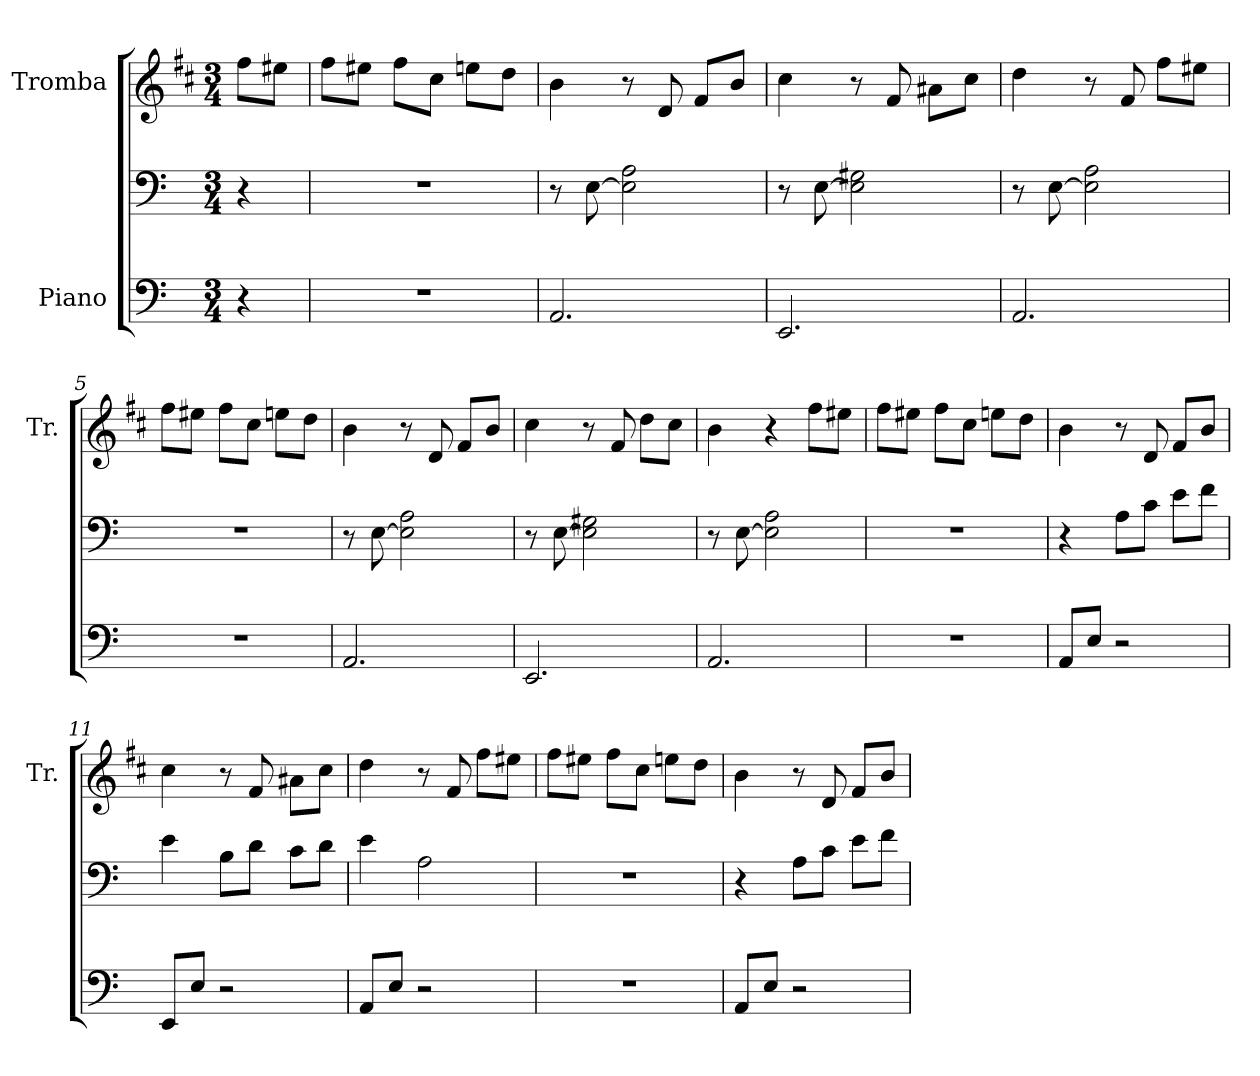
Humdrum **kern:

**kern	**kern	**kern
*part2	*part2	*part1
*staff3	*staff2	*staff1
*I"Piano	*	*I"Tromba
*	*	*I'Tr.
*clefF4	*clefF4	*clefG2
*	*	*ITrd1c2
*k[]	*k[]	*k[]
*M3/4	*M3/4	*M3/4
=	=	=
4r	4r	8ee\L
.	.	8dd#X\J
=1	=1	=1
2.r	2.r	8ee\L
.	.	8dd#X\J
.	.	8ee\L
.	.	8b\J
.	.	8ddn\L
.	.	8cc\J
=2	=2	=2
2.AA/	8r	4a\
.	[8E\	.
.	2E\] 2A\	8r
.	.	8c/
.	.	8e/L
.	.	8a/J
=3	=3	=3
2.EE/	8r	4b\
.	[8E\	.
.	2E\] 2G#X\	8r
.	.	8e/
.	.	8g#X\L
.	.	8b\J
=4	=4	=4
2.AA/	8r	4cc\
.	[8E\	.
.	2E\] 2A\	8r
.	.	8e/
.	.	8ee\L
.	.	8dd#X\J
=5	=5	=5
2.r	2.r	8ee\L
.	.	8dd#X\J
.	.	8ee\L
.	.	8b\J
.	.	8ddn\L
.	.	8cc\J
!!LO:LB:g=z
=6	=6	=6
2.AA/	8r	4a\
.	[8E\	.
.	2E\] 2A\	8r
.	.	8c/
.	.	8e/L
.	.	8a/J
=7	=7	=7
2.EE/	8r	4b\
.	[8E\	.
.	2E\] 2G#X\	8r
.	.	8e/
.	.	8cc\L
.	.	8b\J
=8	=8	=8
2.AA/	8r	4a\
.	[8E\	.
.	2E\] 2A\	4r
.	.	8ee\L
.	.	8dd#X\J
=9	=9	=9
2.r	2.r	8ee\L
.	.	8dd#X\J
.	.	8ee\L
.	.	8b\J
.	.	8ddn\L
.	.	8cc\J
=10	=10	=10
8AA/L	4r	4a\
8E/J	.	.
2r	8A\L	8r
.	8c\J	8c/
.	8e\L	8e/L
.	8f\J	8a/J
=11	=11	=11
8EE/L	4e\	4b\
8E/J	.	.
2r	8B\L	8r
.	8d\J	8e/
.	8c\L	8g#X\L
.	8d\J	8b\J
!!LO:LB:g=z
=12	=12	=12
8AA/L	4e\	4cc\
8E/J	.	.
2r	2A\	8r
.	.	8e/
.	.	8ee\L
.	.	8dd#X\J
=13	=13	=13
2.r	2.r	8ee\L
.	.	8dd#X\J
.	.	8ee\L
.	.	8b\J
.	.	8ddn\L
.	.	8cc\J
=14	=14	=14
8AA/L	4r	4a\
8E/J	.	.
2r	8A\L	8r
.	8c\J	8c/
.	8e\L	8e/L
.	8f\J	8a/J
=	=	=
*-	*-	*-
